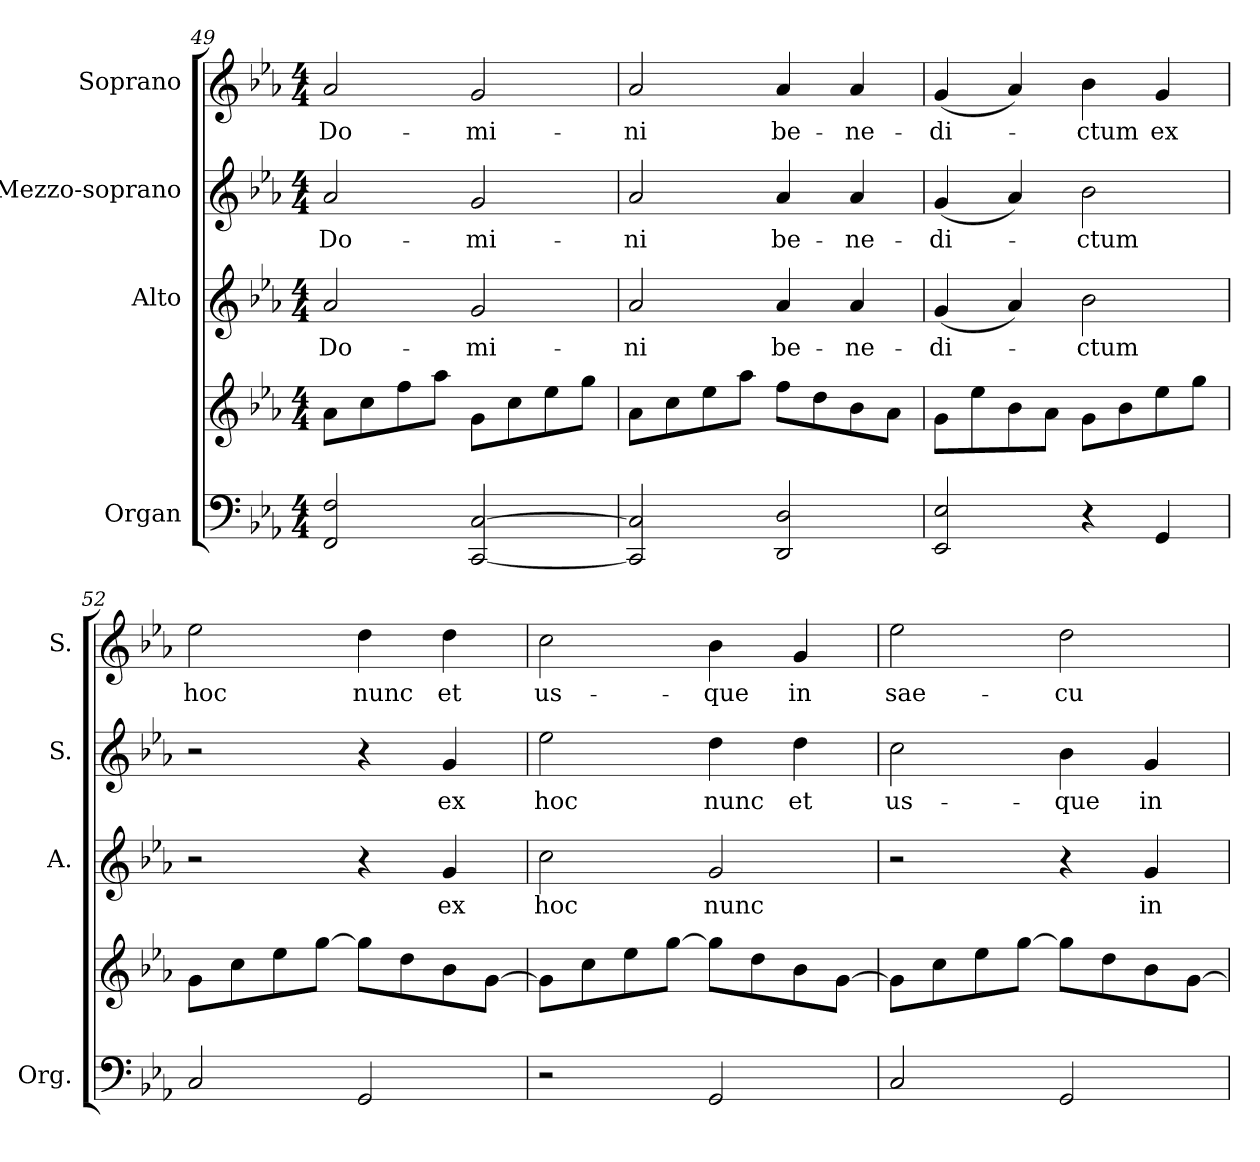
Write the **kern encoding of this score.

**kern	**kern	**kern	**text	**kern	**text	**kern	**text
*part4	*part4	*part3	*part3	*part2	*part2	*part1	*part1
*staff5	*staff4	*staff3	*staff3	*staff2	*staff2	*staff1	*staff1
*I"Organ	*	*I"Alto	*	*I"Mezzo-soprano	*	*I"Soprano	*
*I'Org.	*	*I'A.	*	*I'S.	*	*I'S.	*
*clefF4	*clefG2	*clefG2	*	*clefG2	*	*clefG2	*
*k[b-e-a-]	*k[b-e-a-]	*k[b-e-a-]	*	*k[b-e-a-]	*	*k[b-e-a-]	*
*E-:	*E-:	*E-:	*	*E-:	*	*E-:	*
*M4/4	*M4/4	*M4/4	*	*M4/4	*	*M4/4	*
=49	=49	=49	=49	=49	=49	=49	=49
!	!	!	!LO:LY:b:color=#000000	!	!	!	!
!	!	!	!	!	!LO:LY:b:color=#000000	!	!
!	!	!	!	!	!	!	!LO:LY:b:color=#000000
2FFi/ 2Fi	8a-i\L	2a-i/	Do-	2a-i/	Do-	2a-i/	Do-
.	8cci\	.	.	.	.	.	.
.	8ffi\	.	.	.	.	.	.
.	8aa-i\J	.	.	.	.	.	.
!	!	!	!LO:LY:b:color=#000000	!	!	!	!
!	!	!	!	!	!LO:LY:b:color=#000000	!	!
!	!	!	!	!	!	!	!LO:LY:b:color=#000000
[2CCi/ [2Ci	8gi\L	2gi/	-mi-	2gi/	-mi-	2gi/	-mi-
.	8cci\	.	.	.	.	.	.
.	8ee-i\	.	.	.	.	.	.
.	8ggi\J	.	.	.	.	.	.
=50	=50	=50	=50	=50	=50	=50	=50
!	!	!	!LO:LY:b:color=#000000	!	!	!	!
!	!	!	!	!	!LO:LY:b:color=#000000	!	!
!	!	!	!	!	!	!	!LO:LY:b:color=#000000
2CCi/] 2Ci]	8a-i\L	2a-i/	-ni	2a-i/	-ni	2a-i/	-ni
.	8cci\	.	.	.	.	.	.
.	8ee-i\	.	.	.	.	.	.
.	8aa-i\J	.	.	.	.	.	.
!	!	!	!LO:LY:b:color=#000000	!	!	!	!
!	!	!	!	!	!LO:LY:b:color=#000000	!	!
!	!	!	!	!	!	!	!LO:LY:b:color=#000000
2DDi/ 2Di	8ffi\L	4a-i/	be-	4a-i/	be-	4a-i/	be-
.	8ddi\	.	.	.	.	.	.
!	!	!	!LO:LY:b:color=#000000	!	!	!	!
!	!	!	!	!	!LO:LY:b:color=#000000	!	!
!	!	!	!	!	!	!	!LO:LY:b:color=#000000
.	8b-i\	4a-i/	-ne-	4a-i/	-ne-	4a-i/	-ne-
.	8a-i\J	.	.	.	.	.	.
=51	=51	=51	=51	=51	=51	=51	=51
!	!	!	!LO:LY:b:color=#000000	!	!	!	!
!	!	!	!	!	!LO:LY:b:color=#000000	!	!
!	!	!	!	!	!	!	!LO:LY:b:color=#000000
2EE-i/ 2E-i	8gi\L	(4gi/	-di-	(4gi/	-di-	(4gi/	-di-
.	8ee-i\	.	.	.	.	.	.
.	8b-i\	4a-i/)	.	4a-i/)	.	4a-i/)	.
.	8a-i\J	.	.	.	.	.	.
!	!	!	!LO:LY:b:color=#000000	!	!	!	!
!	!	!	!	!	!LO:LY:b:color=#000000	!	!
!	!	!	!	!	!	!	!LO:LY:b:color=#000000
4r	8gi\L	2b-i\	-ctum	2b-i\	-ctum	4b-i\	-ctum
.	8b-i\	.	.	.	.	.	.
!	!	!	!	!	!	!	!LO:LY:b:color=#000000
4GGi/	8ee-i\	.	.	.	.	4gi/	ex
.	8ggi\J	.	.	.	.	.	.
=52	=52	=52	=52	=52	=52	=52	=52
!	!	!	!	!	!	!	!LO:LY:b:color=#000000
2Ci/	8gi\L	2r	.	2r	.	2ee-i\	hoc
.	8cci\	.	.	.	.	.	.
.	8ee-i\	.	.	.	.	.	.
.	[8ggi\J	.	.	.	.	.	.
!	!	!	!	!	!	!	!LO:LY:b:color=#000000
2GGi/	8ggi\L]	4r	.	4r	.	4ddi\	nunc
.	8ddi\	.	.	.	.	.	.
!	!	!	!LO:LY:b:color=#000000	!	!	!	!
!	!	!	!	!	!LO:LY:b:color=#000000	!	!
!	!	!	!	!	!	!	!LO:LY:b:color=#000000
.	8b-i\	4gi/	ex	4gi/	ex	4ddi\	et
.	[8gi\J	.	.	.	.	.	.
!!LO:LB:g=z
=53	=53	=53	=53	=53	=53	=53	=53
!	!	!	!LO:LY:b:color=#000000	!	!	!	!
!	!	!	!	!	!LO:LY:b:color=#000000	!	!
!	!	!	!	!	!	!	!LO:LY:b:color=#000000
2r	8gi\L]	2cci\	hoc	2ee-i\	hoc	2cci\	us-
.	8cci\	.	.	.	.	.	.
.	8ee-i\	.	.	.	.	.	.
.	[8ggi\J	.	.	.	.	.	.
!	!	!	!LO:LY:b:color=#000000	!	!	!	!
!	!	!	!	!	!LO:LY:b:color=#000000	!	!
!	!	!	!	!	!	!	!LO:LY:b:color=#000000
2GGi/	8ggi\L]	2gi/	nunc	4ddi\	nunc	4b-i\	-que
.	8ddi\	.	.	.	.	.	.
!	!	!	!	!	!LO:LY:b:color=#000000	!	!
!	!	!	!	!	!	!	!LO:LY:b:color=#000000
.	8b-i\	.	.	4ddi\	et	4gi/	in
.	[8gi\J	.	.	.	.	.	.
=54	=54	=54	=54	=54	=54	=54	=54
!	!	!	!	!	!LO:LY:b:color=#000000	!	!
!	!	!	!	!	!	!	!LO:LY:b:color=#000000
2Ci/	8gi\L]	2r	.	2cci\	us-	2ee-i\	sae-
.	8cci\	.	.	.	.	.	.
.	8ee-i\	.	.	.	.	.	.
.	[8ggi\J	.	.	.	.	.	.
!	!	!	!	!	!LO:LY:b:color=#000000	!	!
!	!	!	!	!	!	!	!LO:LY:b:color=#000000
2GGi/	8ggi\L]	4r	.	4b-i\	-que	2ddi\	-cu-
.	8ddi\	.	.	.	.	.	.
!	!	!	!LO:LY:b:color=#000000	!	!	!	!
!	!	!	!	!	!LO:LY:b:color=#000000	!	!
.	8b-i\	4gi/	in	4gi/	in	.	.
.	[8gi\J	.	.	.	.	.	.
=	=	=	=	=	=	=	=
*-	*-	*-	*-	*-	*-	*-	*-
